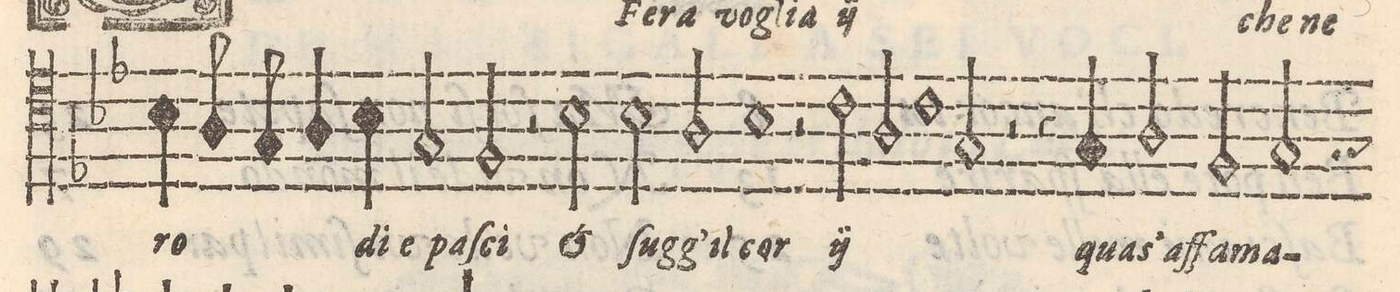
**kern	**text
*I"QVINTO	*
*clefC4	*
*k[b-e-]	*
*met(C|)	*
*M2/2	*
4B-\	ro-
8A/	.
8G/	.
4A/	.
4B-\	di
=138-	=138-
2G/	e pa-
2F/	-ſci
=139-	=139-
2r	.
2B-\	et
=140-	=140-
2B-\	ſug-
2A/	g'il
=141-	=141-
1B-	cor
=142-	=142-
2r	.
*	*ij
2c\	et
=143-	=143-
2A/	ſug-
1c/	g'il
=144-	=144-
2G/	cor
*	*Xij
=145-	=145-
2r	.
4r	.
4G/	quas'
=146-	=146-
2A/	af-
2F/	-fa-
=147-	=147-
2G/	-ma-
*-	*-
